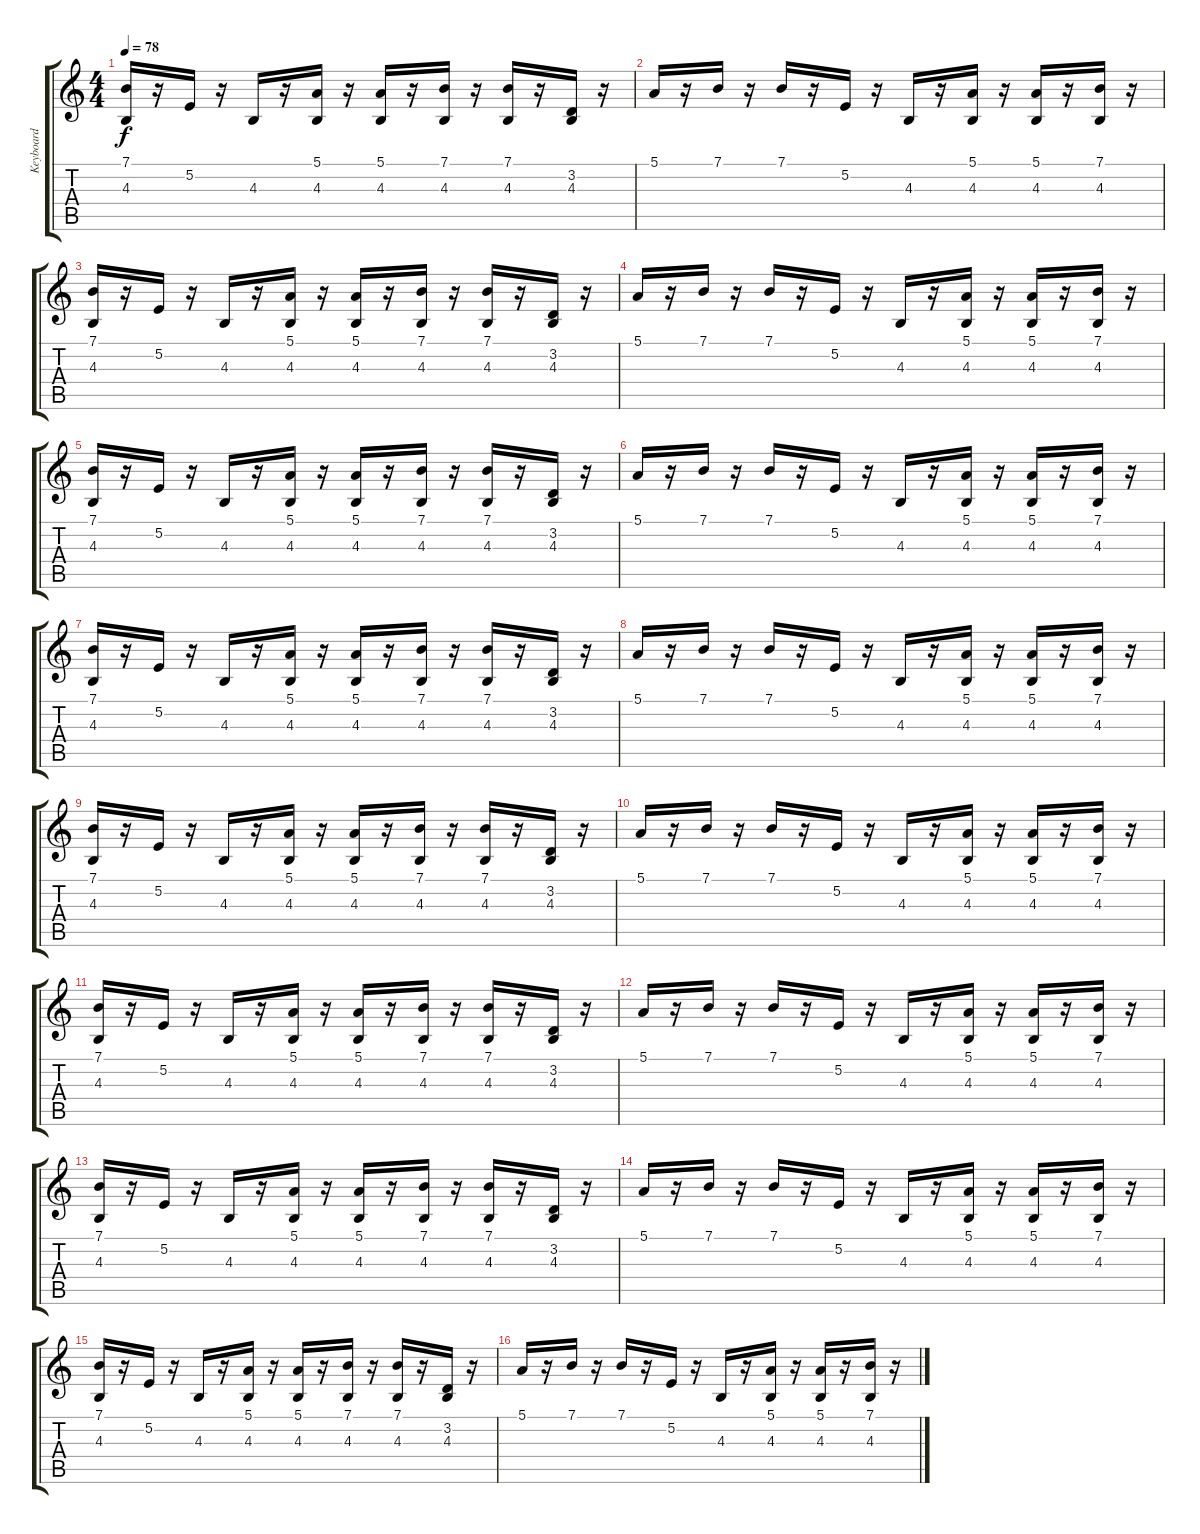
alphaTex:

\track ("Keyboard" "Keyboard") {instrument electricpiano2}
\staff {score tabs}
\tuning (E4 B3 G3 D3 A2 E2) {hide}
\ts (4 4)
\tempo 78
\clef g2
\ks c
(7.1 4.3).16{dy f} r.16 5.2.16 r.16 4.3.16 r.16 (5.1 4.3).16 r.16 (5.1 4.3).16 r.16 (7.1 4.3).16 r.16 (7.1 4.3).16 r.16 (3.2 4.3).16 r.16 |
5.1.16{volume 13} r.16 7.1.16 r.16 7.1.16 r.16 5.2.16 r.16 4.3.16 r.16 (5.1 4.3).16 r.16 (5.1 4.3).16 r.16 (7.1 4.3).16 r.16 |
(7.1 4.3).16 r.16 5.2.16 r.16 4.3.16 r.16 (5.1 4.3).16 r.16 (5.1 4.3).16 r.16 (7.1 4.3).16 r.16 (7.1 4.3).16 r.16 (3.2 4.3).16 r.16 |
5.1.16 r.16 7.1.16 r.16 7.1.16 r.16 5.2.16 r.16 4.3.16 r.16 (5.1 4.3).16 r.16 (5.1 4.3).16 r.16 (7.1 4.3).16 r.16 |
(7.1 4.3).16 r.16 5.2.16 r.16 4.3.16 r.16 (5.1 4.3).16 r.16 (5.1 4.3).16 r.16 (7.1 4.3).16 r.16 (7.1 4.3).16 r.16 (3.2 4.3).16 r.16 |
5.1.16 r.16 7.1.16 r.16 7.1.16 r.16 5.2.16 r.16 4.3.16 r.16 (5.1 4.3).16 r.16 (5.1 4.3).16 r.16 (7.1 4.3).16 r.16 |
(7.1 4.3).16 r.16 5.2.16 r.16 4.3.16 r.16 (5.1 4.3).16 r.16 (5.1 4.3).16 r.16 (7.1 4.3).16 r.16 (7.1 4.3).16 r.16 (3.2 4.3).16 r.16 |
5.1.16 r.16 7.1.16 r.16 7.1.16 r.16 5.2.16 r.16 4.3.16 r.16 (5.1 4.3).16 r.16 (5.1 4.3).16 r.16 (7.1 4.3).16 r.16 |
(7.1 4.3).16 r.16 5.2.16 r.16 4.3.16 r.16 (5.1 4.3).16 r.16 (5.1 4.3).16 r.16 (7.1 4.3).16 r.16 (7.1 4.3).16 r.16 (3.2 4.3).16 r.16 |
5.1.16 r.16 7.1.16 r.16 7.1.16 r.16 5.2.16 r.16 4.3.16 r.16 (5.1 4.3).16 r.16 (5.1 4.3).16 r.16 (7.1 4.3).16 r.16 |
(7.1 4.3).16 r.16 5.2.16 r.16 4.3.16 r.16 (5.1 4.3).16 r.16 (5.1 4.3).16 r.16 (7.1 4.3).16 r.16 (7.1 4.3).16 r.16 (3.2 4.3).16 r.16 |
5.1.16 r.16 7.1.16 r.16 7.1.16 r.16 5.2.16 r.16 4.3.16 r.16 (5.1 4.3).16 r.16 (5.1 4.3).16 r.16 (7.1 4.3).16 r.16 |
(7.1 4.3).16 r.16 5.2.16 r.16 4.3.16 r.16 (5.1 4.3).16 r.16 (5.1 4.3).16 r.16 (7.1 4.3).16 r.16 (7.1 4.3).16 r.16 (3.2 4.3).16 r.16 |
5.1.16 r.16 7.1.16 r.16 7.1.16 r.16 5.2.16 r.16 4.3.16 r.16 (5.1 4.3).16 r.16 (5.1 4.3).16 r.16 (7.1 4.3).16 r.16 |
(7.1 4.3).16 r.16 5.2.16 r.16 4.3.16 r.16 (5.1 4.3).16 r.16 (5.1 4.3).16 r.16 (7.1 4.3).16 r.16 (7.1 4.3).16 r.16 (3.2 4.3).16 r.16 |
5.1.16 r.16 7.1.16 r.16 7.1.16 r.16 5.2.16 r.16 4.3.16 r.16 (5.1 4.3).16 r.16 (5.1 4.3).16 r.16 (7.1 4.3).16 r.16
